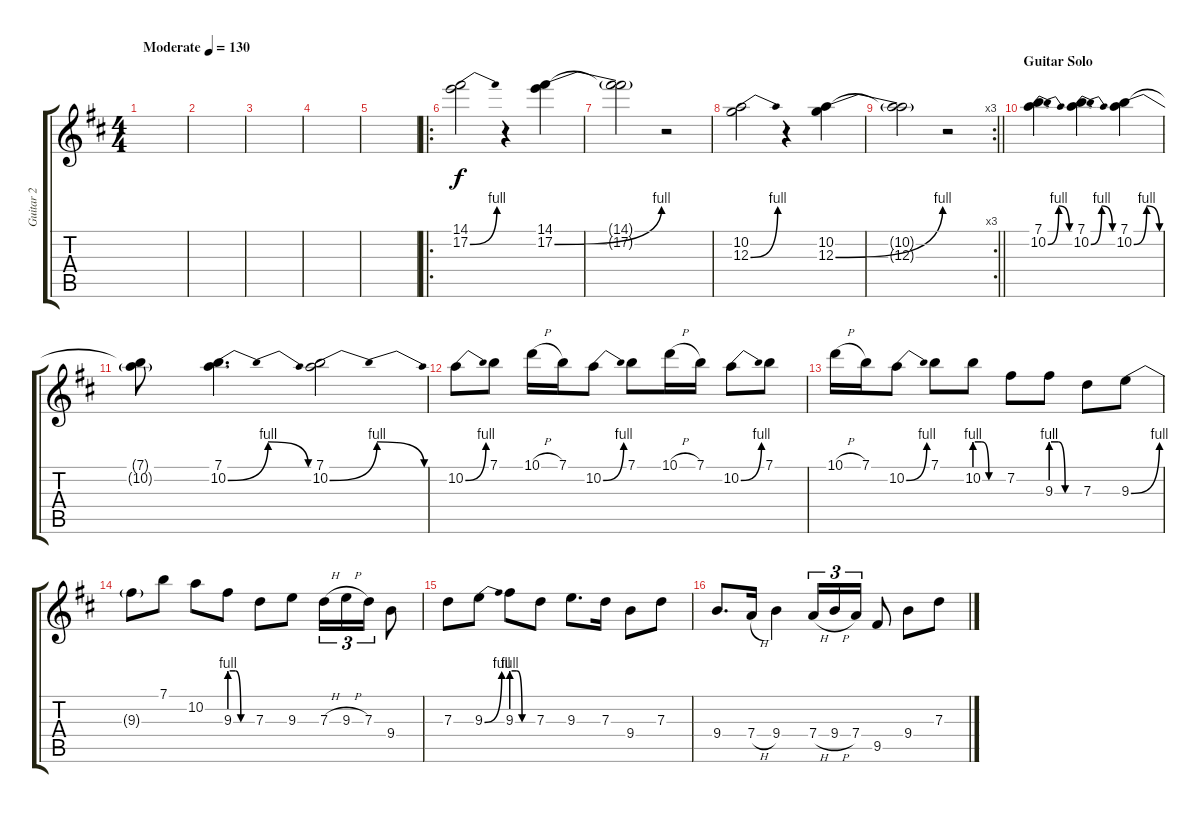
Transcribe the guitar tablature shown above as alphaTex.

\track ("Guitar 2" "Guitar 2") {instrument distortionguitar}
\staff {score tabs}
\tuning (E4 B3 G3 D3 A2 E2) {hide}
\ts (4 4)
\tempo (130 "Moderate")
\clef g2
\ks d
|
|
|
|
|
\ro
(14.1 17.2{be (bend 0 0 60 4)}).2 r.4 (14.1 17.2{be (bend 0 0 60 4)}).4 |
(14.1{t} 17.2{t}).2 r.2 |
(10.2 12.3{be (bend 0 0 60 4)}).2 r.4 (10.2 12.3{be (bend 0 0 60 4)}).4 |
\rc 3
\barLineRight lightlight
(10.2{t} 12.3{t}).2 r.2 |
\section ("" "Guitar Solo")
(7.1 10.2{be (bendrelease 0 0 15 4 45 4 60 0)}).4{d} (7.1 10.2{be (bendrelease 0 0 15 4 45 4 60 0)}).4{d} (7.1 10.2{be (bendrelease 0 0 15 4 45 4 60 0)}).4 |
(7.1{t} 10.2{t}).8 (7.1 10.2{be (bendrelease 0 0 15 4 45 4 60 0)}).4{d} (7.1 10.2{be (bendrelease 0 0 15 4 45 4 60 0)}).2 |
10.2{be (bend 0 0 60 4)}.8 7.1.8 10.1{h}.16 7.1.16 10.2{be (bend 0 0 60 4)}.8 7.1.8 10.1{h}.16 7.1.16 10.2{be (bend 0 0 60 4)}.8 7.1.8 |
10.1{h}.16 7.1.16 10.2{be (bend 0 0 60 4)}.8 7.1.8 10.2{be (custom 0 4 15 4 30 0 60 0)}.8 7.2.8 9.3{be (custom 0 4 15 4 30 0 60 0)}.8 7.3.8 9.3{be (bend 0 0 60 4)}.8 |
9.3{t}.8 7.1.8 10.2.8 9.3{be (custom 0 4 15 4 30 0 60 0)}.8 7.3.8 9.3.8 7.3{h}.16{tu (3 2)} 9.3{h}.16{tu (3 2)} 7.3.16{tu (3 2)} 9.4.8 |
7.3.8 9.3{be (bend 0 0 60 4)}.8 9.3{be (custom 0 4 15 4 30 0 60 0)}.8 7.3.8 9.3.8{d} 7.3.16 9.4.8 7.3.8 |
9.4.8{d} 7.4{h}.16 9.4.4 7.4{h}.16{tu (3 2)} 9.4{h}.16{tu (3 2)} 7.4.16{tu (3 2)} 9.5.8 9.4.8 7.3.8
